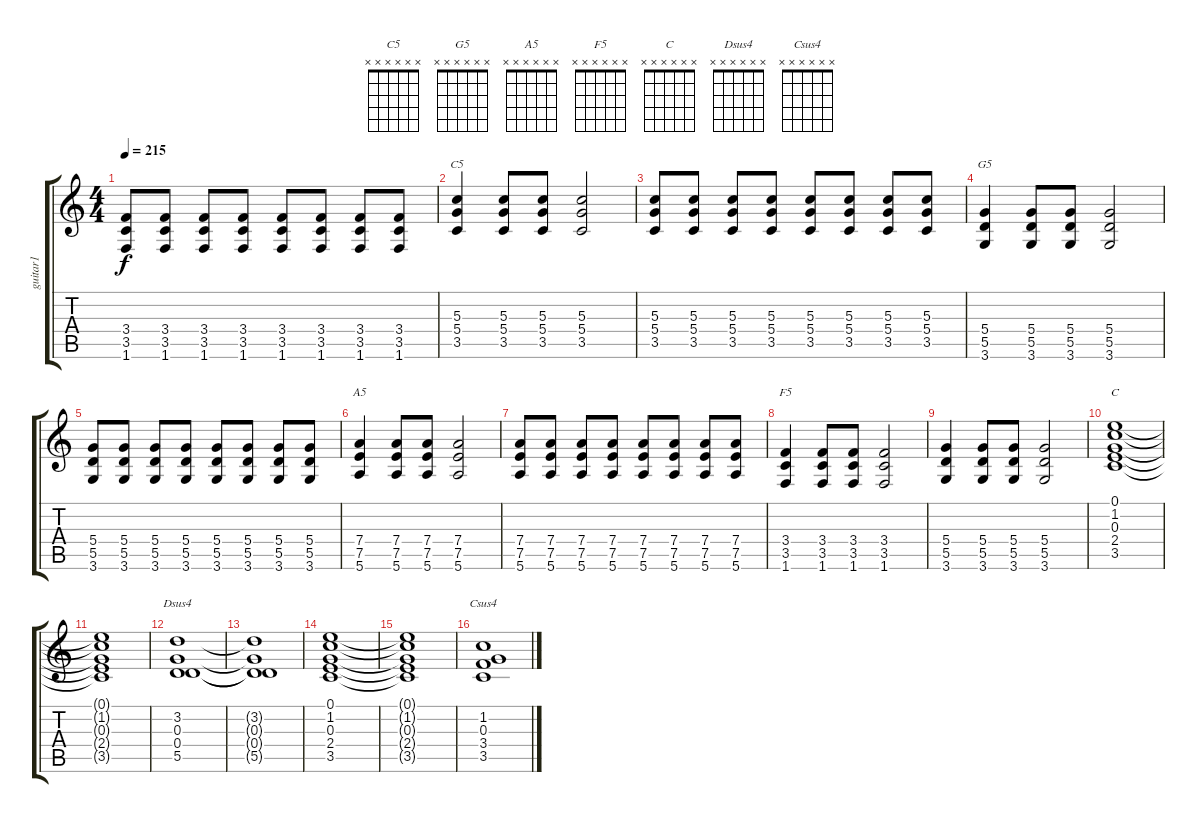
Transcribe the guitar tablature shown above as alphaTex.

\track ("guitar1" "guitar1") {instrument distortionguitar}
\staff {score tabs}
\tuning (E4 B3 G3 D3 A2 E2) {hide}
\chord ("C5" x x x x x x) {firstfret 0}
\chord ("G5" x x x x x x) {firstfret 0}
\chord ("A5" x x x x x x) {firstfret 0}
\chord ("F5" x x x x x x) {firstfret 0}
\chord ("C" x x x x x x) {firstfret 0}
\chord ("Dsus4" x x x x x x) {firstfret 0}
\chord ("Csus4" x x x x x x) {firstfret 0}
\ts (4 4)
\tempo 215
\clef g2
\ks c
(3.4 3.5 1.6).8{dy f} (3.4 3.5 1.6).8 (3.4 3.5 1.6).8 (3.4 3.5 1.6).8 (3.4 3.5 1.6).8 (3.4 3.5 1.6).8 (3.4 3.5 1.6).8 (3.4 3.5 1.6).8 |
(5.3 5.4 3.5).4{ch "C5"} (5.3 5.4 3.5).8 (5.3 5.4 3.5).8 (5.3 5.4 3.5).2 |
(5.3 5.4 3.5).8 (5.3 5.4 3.5).8 (5.3 5.4 3.5).8 (5.3 5.4 3.5).8 (5.3 5.4 3.5).8 (5.3 5.4 3.5).8 (5.3 5.4 3.5).8 (5.3 5.4 3.5).8 |
(5.4 5.5 3.6).4{ch "G5"} (5.4 5.5 3.6).8 (5.4 5.5 3.6).8 (5.4 5.5 3.6).2 |
(5.4 5.5 3.6).8 (5.4 5.5 3.6).8 (5.4 5.5 3.6).8 (5.4 5.5 3.6).8 (5.4 5.5 3.6).8 (5.4 5.5 3.6).8 (5.4 5.5 3.6).8 (5.4 5.5 3.6).8 |
(7.4 7.5 5.6).4{ch "A5"} (7.4 7.5 5.6).8 (7.4 7.5 5.6).8 (7.4 7.5 5.6).2 |
(7.4 7.5 5.6).8 (7.4 7.5 5.6).8 (7.4 7.5 5.6).8 (7.4 7.5 5.6).8 (7.4 7.5 5.6).8 (7.4 7.5 5.6).8 (7.4 7.5 5.6).8 (7.4 7.5 5.6).8 |
(3.4 3.5 1.6).4{ch "F5"} (3.4 3.5 1.6).8 (3.4 3.5 1.6).8 (3.4 3.5 1.6).2 |
(5.4 5.5 3.6).4 (5.4 5.5 3.6).8 (5.4 5.5 3.6).8 (5.4 5.5 3.6).2 |
(0.1 1.2 0.3 2.4 3.5).1{ch "C"} |
(0.1{t} 1.2{t} 0.3{t} 2.4{t} 3.5{t}).1 |
(3.2 0.3 0.4 5.5).1{ch "Dsus4"} |
(3.2{t} 0.3{t} 0.4{t} 5.5{t}).1 |
(0.1 1.2 0.3 2.4 3.5).1 |
(0.1{t} 1.2{t} 0.3{t} 2.4{t} 3.5{t}).1 |
(1.2 0.3 3.4 3.5).1{ch "Csus4"}
